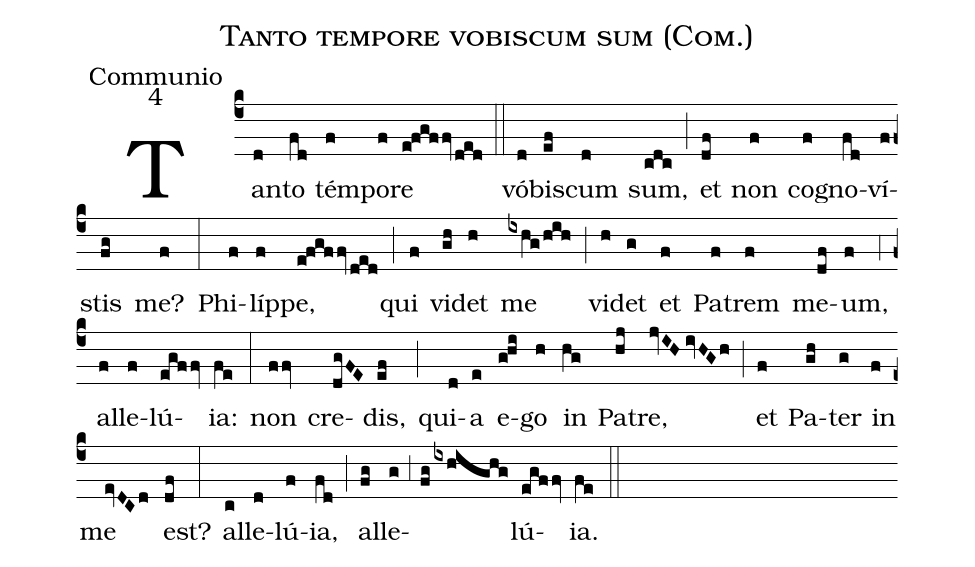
name:Tanto tempore vobiscum sum (Com.);
office-part:Communio;
mode:4;
%%
(c4) Tan(d)to(fd) tém(f)po(f)re(e!fgffv/ded) (::) vó(d)bi(ef)scum(d) sum,(cdc) (;) et(df) non(f) co(f)gno(fd)ví(f)stis(fg) me?(f) (:) Phi(f)líp(f)pe,(e!fgffv/ded) (;) qui(f) vi(gh)det(h) me(ixhg/hih) (;) vi(h)det(g) et(f) Pa(f)trem(f) me(df)um,(f) (;4) al(f)le(f)lú(egffv)ia:(fe) (:) non(ffv) cre(dgFE)dis,(ef) (;) qui(d)a(e) e(g!hi)go(h) in(hg) Pa(hj)tre,(jvIH//ivHGh) (;) et(f) Pa(gh)ter(g) in(f) me(evDCd) est?(df) (:) al(c)le(d)lú(f)ia,(fd) (;) al(fg)le(g;3fg/ixhighg)lú(egffv)ia.(fe) (::)
